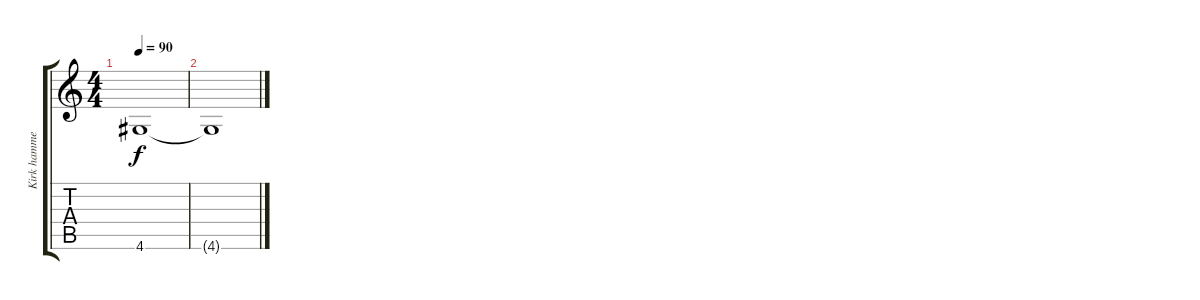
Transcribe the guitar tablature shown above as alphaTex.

\track ("Kirk hammett" "Kirk hamme") {instrument electricguitarjazz}
\staff {score tabs}
\tuning (E4 B3 G3 D3 A2 E2) {hide}
\ts (4 4)
\tempo 90
\clef g2
\ks c
4.6{t}.1{dy f} |
4.6{t}.1
